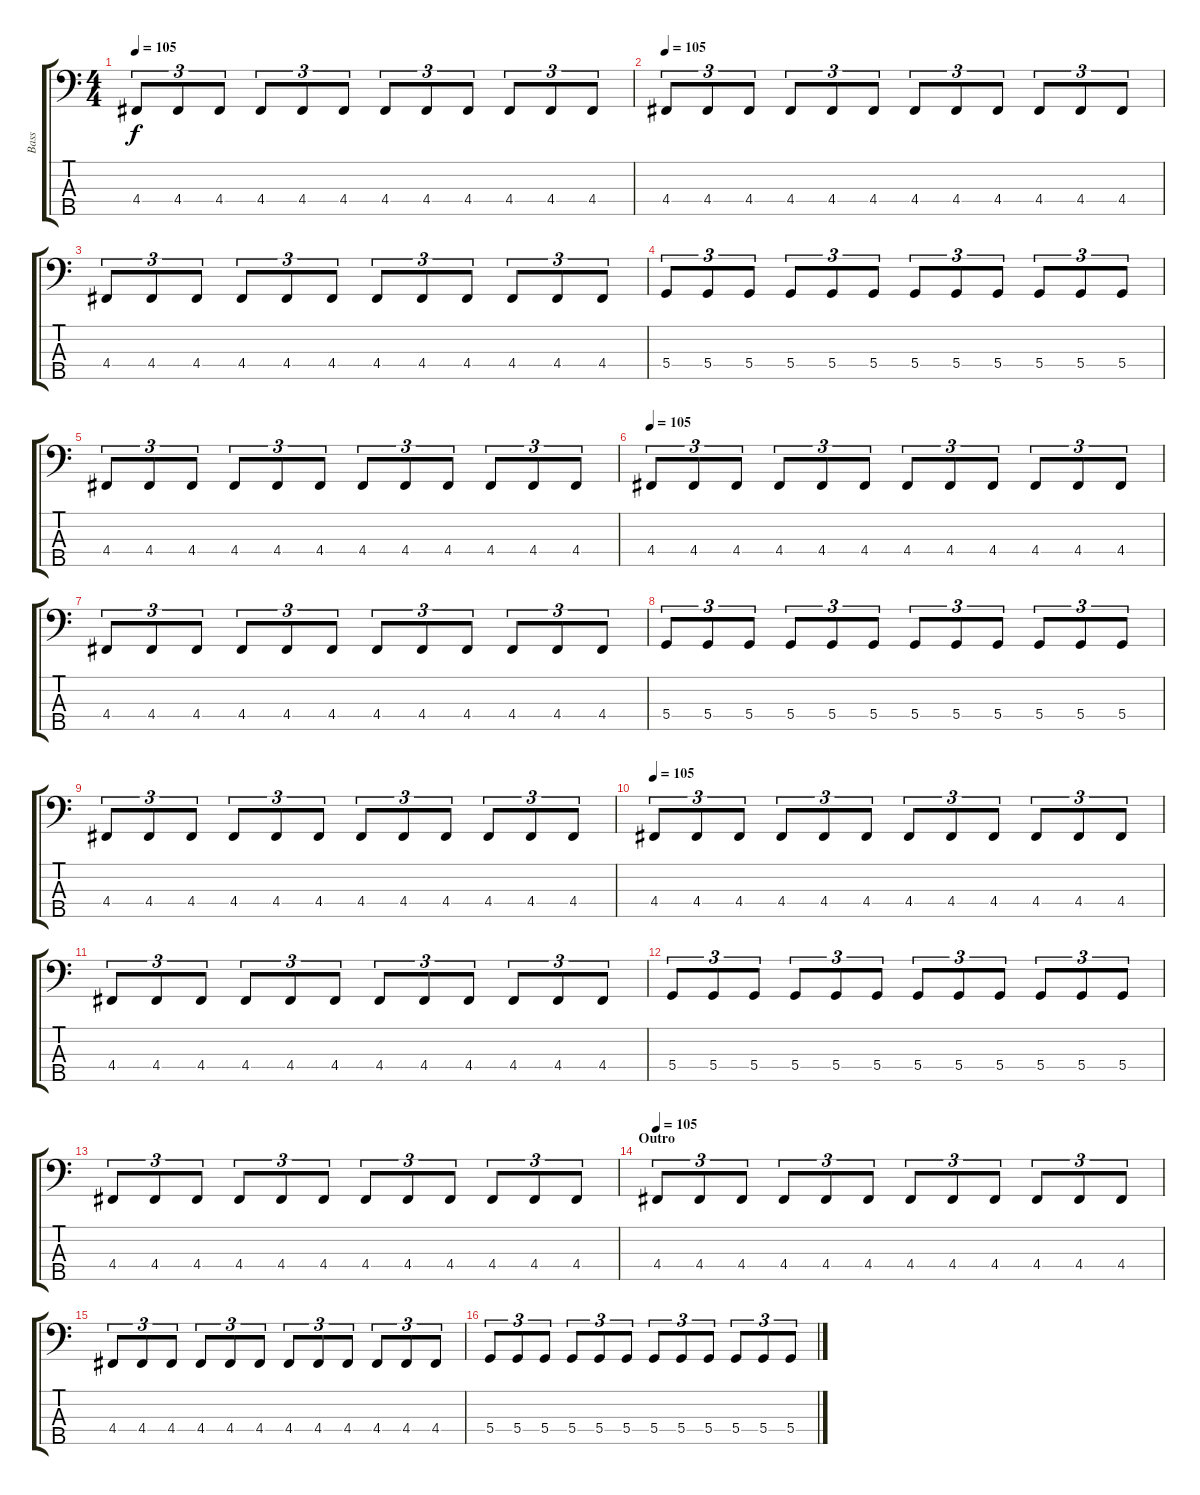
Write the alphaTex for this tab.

\track ("Bass" "Bass") {instrument electricbassfinger}
\staff {score tabs}
\tuning (F2 C2 G1 D1 A0) {hide}
\ts (4 4)
\tempo 105
\clef f4
\ks c
4.4.8{tu (3 2) dy f} 4.4.8{tu (3 2)} 4.4.8{tu (3 2)} 4.4.8{tu (3 2)} 4.4.8{tu (3 2)} 4.4.8{tu (3 2)} 4.4.8{tu (3 2)} 4.4.8{tu (3 2)} 4.4.8{tu (3 2)} 4.4.8{tu (3 2)} 4.4.8{tu (3 2)} 4.4.8{tu (3 2)} |
\tempo 105
4.4.8{tu (3 2)} 4.4.8{tu (3 2)} 4.4.8{tu (3 2)} 4.4.8{tu (3 2)} 4.4.8{tu (3 2)} 4.4.8{tu (3 2)} 4.4.8{tu (3 2)} 4.4.8{tu (3 2)} 4.4.8{tu (3 2)} 4.4.8{tu (3 2)} 4.4.8{tu (3 2)} 4.4.8{tu (3 2)} |
4.4.8{tu (3 2)} 4.4.8{tu (3 2)} 4.4.8{tu (3 2)} 4.4.8{tu (3 2)} 4.4.8{tu (3 2)} 4.4.8{tu (3 2)} 4.4.8{tu (3 2)} 4.4.8{tu (3 2)} 4.4.8{tu (3 2)} 4.4.8{tu (3 2)} 4.4.8{tu (3 2)} 4.4.8{tu (3 2)} |
5.4.8{tu (3 2)} 5.4.8{tu (3 2)} 5.4.8{tu (3 2)} 5.4.8{tu (3 2)} 5.4.8{tu (3 2)} 5.4.8{tu (3 2)} 5.4.8{tu (3 2)} 5.4.8{tu (3 2)} 5.4.8{tu (3 2)} 5.4.8{tu (3 2)} 5.4.8{tu (3 2)} 5.4.8{tu (3 2)} |
4.4.8{tu (3 2)} 4.4.8{tu (3 2)} 4.4.8{tu (3 2)} 4.4.8{tu (3 2)} 4.4.8{tu (3 2)} 4.4.8{tu (3 2)} 4.4.8{tu (3 2)} 4.4.8{tu (3 2)} 4.4.8{tu (3 2)} 4.4.8{tu (3 2)} 4.4.8{tu (3 2)} 4.4.8{tu (3 2)} |
\tempo 105
4.4.8{tu (3 2)} 4.4.8{tu (3 2)} 4.4.8{tu (3 2)} 4.4.8{tu (3 2)} 4.4.8{tu (3 2)} 4.4.8{tu (3 2)} 4.4.8{tu (3 2)} 4.4.8{tu (3 2)} 4.4.8{tu (3 2)} 4.4.8{tu (3 2)} 4.4.8{tu (3 2)} 4.4.8{tu (3 2)} |
4.4.8{tu (3 2)} 4.4.8{tu (3 2)} 4.4.8{tu (3 2)} 4.4.8{tu (3 2)} 4.4.8{tu (3 2)} 4.4.8{tu (3 2)} 4.4.8{tu (3 2)} 4.4.8{tu (3 2)} 4.4.8{tu (3 2)} 4.4.8{tu (3 2)} 4.4.8{tu (3 2)} 4.4.8{tu (3 2)} |
5.4.8{tu (3 2)} 5.4.8{tu (3 2)} 5.4.8{tu (3 2)} 5.4.8{tu (3 2)} 5.4.8{tu (3 2)} 5.4.8{tu (3 2)} 5.4.8{tu (3 2)} 5.4.8{tu (3 2)} 5.4.8{tu (3 2)} 5.4.8{tu (3 2)} 5.4.8{tu (3 2)} 5.4.8{tu (3 2)} |
4.4.8{tu (3 2)} 4.4.8{tu (3 2)} 4.4.8{tu (3 2)} 4.4.8{tu (3 2)} 4.4.8{tu (3 2)} 4.4.8{tu (3 2)} 4.4.8{tu (3 2)} 4.4.8{tu (3 2)} 4.4.8{tu (3 2)} 4.4.8{tu (3 2)} 4.4.8{tu (3 2)} 4.4.8{tu (3 2)} |
\tempo 105
4.4.8{tu (3 2)} 4.4.8{tu (3 2)} 4.4.8{tu (3 2)} 4.4.8{tu (3 2)} 4.4.8{tu (3 2)} 4.4.8{tu (3 2)} 4.4.8{tu (3 2)} 4.4.8{tu (3 2)} 4.4.8{tu (3 2)} 4.4.8{tu (3 2)} 4.4.8{tu (3 2)} 4.4.8{tu (3 2)} |
4.4.8{tu (3 2)} 4.4.8{tu (3 2)} 4.4.8{tu (3 2)} 4.4.8{tu (3 2)} 4.4.8{tu (3 2)} 4.4.8{tu (3 2)} 4.4.8{tu (3 2)} 4.4.8{tu (3 2)} 4.4.8{tu (3 2)} 4.4.8{tu (3 2)} 4.4.8{tu (3 2)} 4.4.8{tu (3 2)} |
5.4.8{tu (3 2)} 5.4.8{tu (3 2)} 5.4.8{tu (3 2)} 5.4.8{tu (3 2)} 5.4.8{tu (3 2)} 5.4.8{tu (3 2)} 5.4.8{tu (3 2)} 5.4.8{tu (3 2)} 5.4.8{tu (3 2)} 5.4.8{tu (3 2)} 5.4.8{tu (3 2)} 5.4.8{tu (3 2)} |
4.4.8{tu (3 2)} 4.4.8{tu (3 2)} 4.4.8{tu (3 2)} 4.4.8{tu (3 2)} 4.4.8{tu (3 2)} 4.4.8{tu (3 2)} 4.4.8{tu (3 2)} 4.4.8{tu (3 2)} 4.4.8{tu (3 2)} 4.4.8{tu (3 2)} 4.4.8{tu (3 2)} 4.4.8{tu (3 2)} |
\section ("" "Outro")
\tempo 105
4.4.8{tu (3 2) volume 14} 4.4.8{tu (3 2)} 4.4.8{tu (3 2)} 4.4.8{tu (3 2)} 4.4.8{tu (3 2)} 4.4.8{tu (3 2)} 4.4.8{tu (3 2)} 4.4.8{tu (3 2)} 4.4.8{tu (3 2)} 4.4.8{tu (3 2)} 4.4.8{tu (3 2)} 4.4.8{tu (3 2)} |
4.4.8{tu (3 2)} 4.4.8{tu (3 2)} 4.4.8{tu (3 2)} 4.4.8{tu (3 2)} 4.4.8{tu (3 2)} 4.4.8{tu (3 2)} 4.4.8{tu (3 2)} 4.4.8{tu (3 2)} 4.4.8{tu (3 2)} 4.4.8{tu (3 2)} 4.4.8{tu (3 2)} 4.4.8{tu (3 2)} |
5.4.8{tu (3 2) volume 12} 5.4.8{tu (3 2)} 5.4.8{tu (3 2)} 5.4.8{tu (3 2)} 5.4.8{tu (3 2)} 5.4.8{tu (3 2)} 5.4.8{tu (3 2)} 5.4.8{tu (3 2)} 5.4.8{tu (3 2)} 5.4.8{tu (3 2)} 5.4.8{tu (3 2)} 5.4.8{tu (3 2)}
